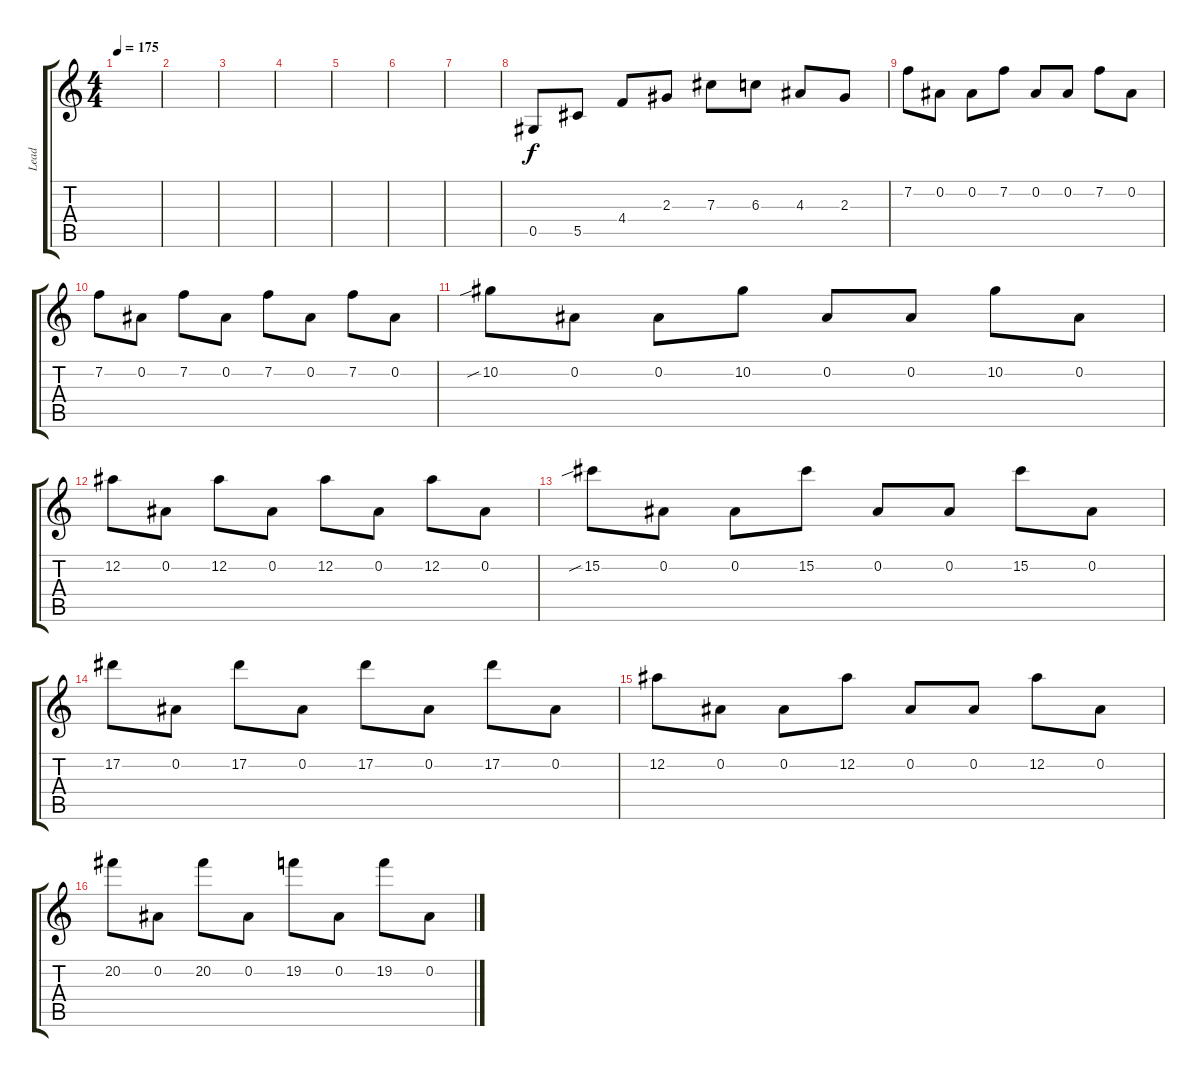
\track ("Lead" "Lead") {instrument overdrivenguitar}
\staff {score tabs}
\tuning (Eb4 Bb3 Gb3 Db3 Ab2 Eb2) {hide}
\ts (4 4)
\tempo 175
\clef g2
\ks c
|
|
|
|
|
|
|
0.5.8 5.5.8 4.4.8 2.3.8 7.3.8 6.3.8 4.3.8 2.3.8 |
7.2.8 0.2.8 0.2.8 7.2.8 0.2.8 0.2.8 7.2.8 0.2.8 |
7.2.8 0.2.8 7.2.8 0.2.8 7.2.8 0.2.8 7.2.8 0.2.8 |
10.2{sib}.8 0.2.8 0.2.8 10.2.8 0.2.8 0.2.8 10.2.8 0.2.8 |
12.2.8 0.2.8 12.2.8 0.2.8 12.2.8 0.2.8 12.2.8 0.2.8 |
15.2{sib}.8 0.2.8 0.2.8 15.2.8 0.2.8 0.2.8 15.2.8 0.2.8 |
17.2.8 0.2.8 17.2.8 0.2.8 17.2.8 0.2.8 17.2.8 0.2.8 |
12.2.8 0.2.8 0.2.8 12.2.8 0.2.8 0.2.8 12.2.8 0.2.8 |
20.2.8 0.2.8 20.2.8 0.2.8 19.2.8 0.2.8 19.2.8 0.2.8
